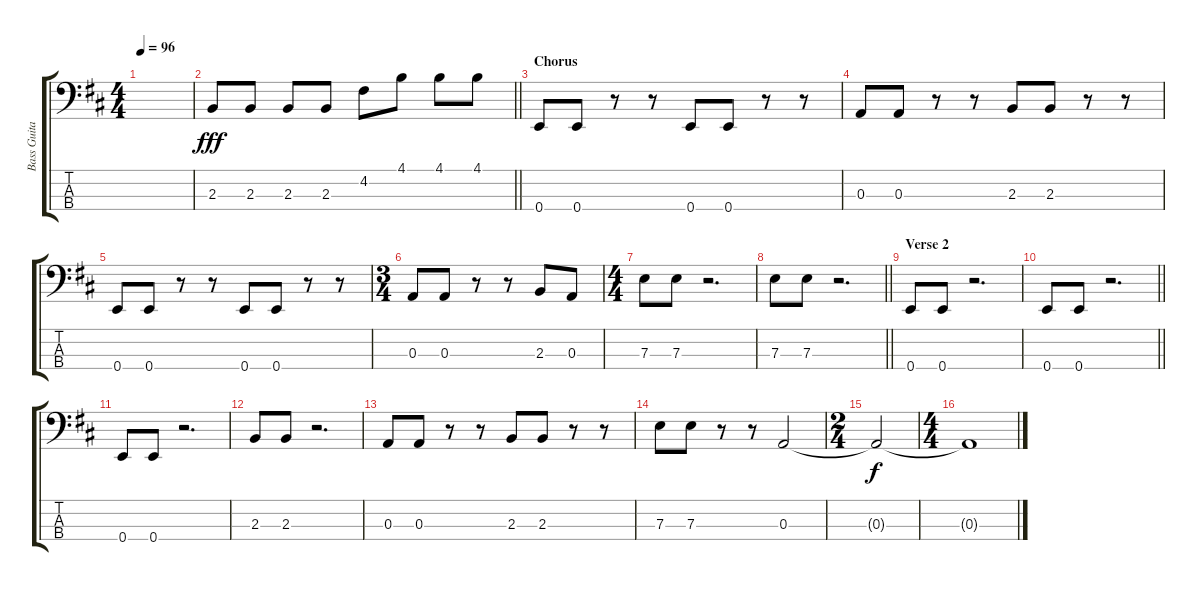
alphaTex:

\track ("Bass Guitar" "Bass Guita") {instrument electricbasspick}
\staff {score tabs}
\tuning (G2 D2 A1 E1) {hide}
\ts (4 4)
\tempo 96
\clef f4
\ks d
|
\barLineRight lightlight
2.3.8{dy fff} 2.3.8 2.3.8 2.3.8 4.2.8 4.1.8 4.1.8 4.1.8 |
\section ("" "Chorus")
0.4.8 0.4.8 r.8 r.8 0.4.8 0.4.8 r.8 r.8 |
0.3.8 0.3.8 r.8 r.8 2.3.8 2.3.8 r.8 r.8 |
0.4.8 0.4.8 r.8 r.8 0.4.8 0.4.8 r.8 r.8 |
\ts (3 4)
0.3.8 0.3.8 r.8 r.8 2.3.8 0.3.8 |
\ts (4 4)
7.3.8 7.3.8 r.2{d} |
\barLineRight lightlight
7.3.8 7.3.8 r.2{d} |
\section ("" "Verse 2")
0.4.8 0.4.8 r.2{d} |
\barLineRight lightlight
0.4.8 0.4.8 r.2{d} |
0.4.8 0.4.8 r.2{d} |
2.3.8 2.3.8 r.2{d} |
0.3.8 0.3.8 r.8 r.8 2.3.8 2.3.8 r.8 r.8 |
7.3.8 7.3.8 r.8 r.8 0.3.2 |
\ts (2 4)
0.3{t}.2{dy f} |
\ts (4 4)
0.3{t}.1
